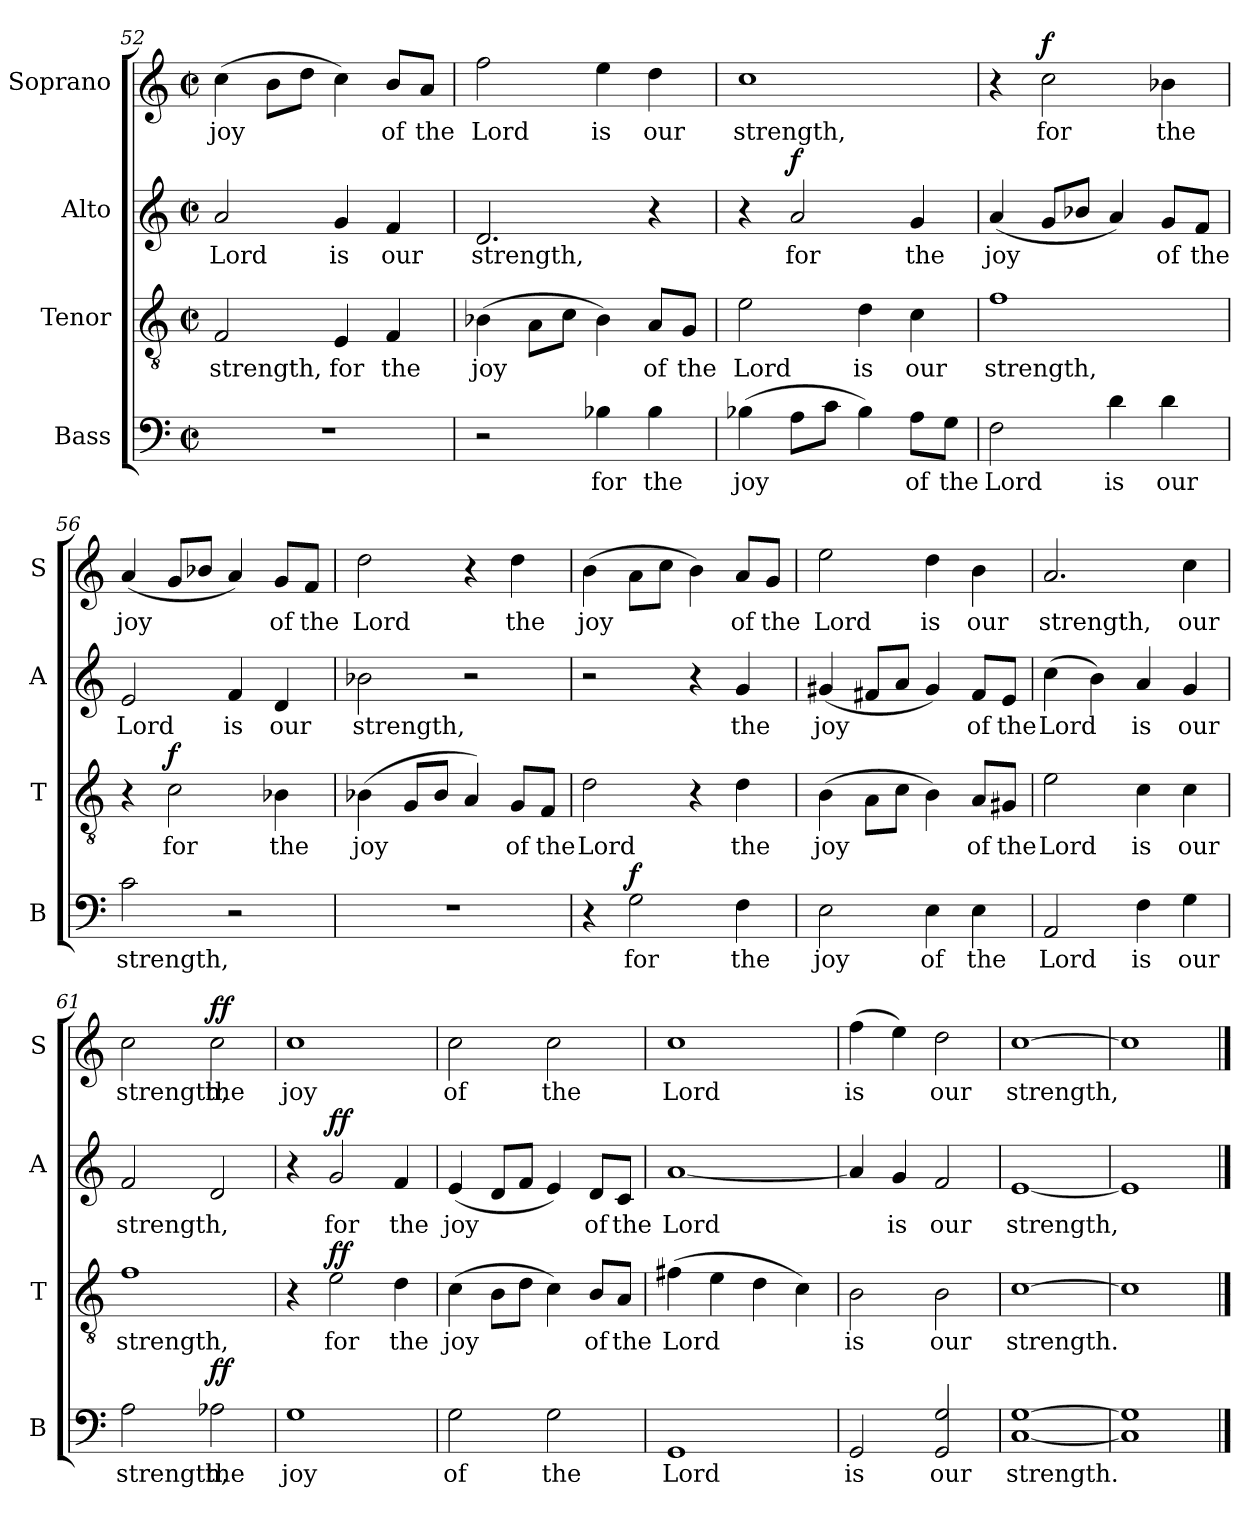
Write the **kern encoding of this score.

**kern	**text	**dynam	**kern	**text	**dynam	**kern	**text	**dynam	**kern	**text	**dynam
*part4	*part4	*part4	*part3	*part3	*part3	*part2	*part2	*part2	*part1	*part1	*part1
*staff4	*staff4	*staff4	*staff3	*staff3	*staff3	*staff2	*staff2	*staff2	*staff1	*staff1	*staff1
*I"Bass	*	*	*I"Tenor	*	*	*I"Alto	*	*	*I"Soprano	*	*
*I'B	*	*	*I'T	*	*	*I'A	*	*	*I'S	*	*
*clefF4	*	*	*clefGv2	*	*	*clefG2	*	*	*clefG2	*	*
*k[]	*	*	*k[]	*	*	*k[]	*	*	*k[]	*	*
*C:	*	*	*C:	*	*	*C:	*	*	*C:	*	*
*M2/2	*	*	*M2/2	*	*	*M2/2	*	*	*M2/2	*	*
*met(c|)	*	*	*met(c|)	*	*	*met(c|)	*	*	*met(c|)	*	*
=52	=52	=52	=52	=52	=52	=52	=52	=52	=52	=52	=52
!	!	!	!	!LO:LY:b	!	!	!LO:LY:b	!	!	!LO:LY:b	!
1r	.	.	2F/	strength,	.	2a/	Lord	.	(>4cc\	joy	.
.	.	.	.	.	.	.	.	.	8b\L	.	.
.	.	.	.	.	.	.	.	.	8dd\J	.	.
!	!	!	!	!LO:LY:b	!	!	!LO:LY:b	!	!	!	!
.	.	.	4E/	for	.	4g/	is	.	4cc\)	.	.
!	!	!	!	!LO:LY:b	!	!	!LO:LY:b	!	!	!LO:LY:b	!
.	.	.	4F/	the	.	4f/	our	.	8b/L	of	.
!	!	!	!	!	!	!	!	!	!	!LO:LY:b	!
.	.	.	.	.	.	.	.	.	8a/J	the	.
=53	=53	=53	=53	=53	=53	=53	=53	=53	=53	=53	=53
!	!	!	!	!LO:LY:b	!	!	!LO:LY:b	!	!	!LO:LY:b	!
2r	.	.	(>4B-X\	joy	.	2.d/	strength,	.	2ff\	Lord	.
.	.	.	8A\L	.	.	.	.	.	.	.	.
.	.	.	8c\J	.	.	.	.	.	.	.	.
!	!LO:LY:b	!	!	!	!	!	!	!	!	!LO:LY:b	!
4B-X\	for	.	4B-\)	.	.	.	.	.	4ee\	is	.
!	!LO:LY:b	!	!	!LO:LY:b	!	!	!	!	!	!LO:LY:b	!
4B-\	the	.	8A/L	of	.	4r	.	.	4dd\	our	.
!	!	!	!	!LO:LY:b	!	!	!	!	!	!	!
.	.	.	8G/J	the	.	.	.	.	.	.	.
!!LO:LB:g=z
=54	=54	=54	=54	=54	=54	=54	=54	=54	=54	=54	=54
!	!LO:LY:b	!	!	!LO:LY:b	!	!	!	!	!	!LO:LY:b	!
(>4B-X\	joy	.	2e\	Lord	.	4r	.	.	1cc	strength,	.
!	!	!	!	!	!	!	!LO:LY:b	!LO:DY:a	!	!	!
8A\L	.	.	.	.	.	2a/	for	f	.	.	.
8c\J	.	.	.	.	.	.	.	.	.	.	.
!	!	!	!	!LO:LY:b	!	!	!	!	!	!	!
4B-\)	.	.	4d\	is	.	.	.	.	.	.	.
!	!LO:LY:b	!	!	!LO:LY:b	!	!	!LO:LY:b	!	!	!	!
8A\L	of	.	4c\	our	.	4g/	the	.	.	.	.
!	!LO:LY:b	!	!	!	!	!	!	!	!	!	!
8G\J	the	.	.	.	.	.	.	.	.	.	.
=55	=55	=55	=55	=55	=55	=55	=55	=55	=55	=55	=55
!	!LO:LY:b	!	!	!LO:LY:b	!	!	!LO:LY:b	!	!	!	!
2F\	Lord	.	1f	strength,	.	(<4a/	joy	.	4r	.	.
!	!	!	!	!	!	!	!	!	!	!LO:LY:b	!LO:DY:a
.	.	.	.	.	.	8g/L	.	.	2cc\	for	f
.	.	.	.	.	.	8b-X/J	.	.	.	.	.
!	!LO:LY:b	!	!	!	!	!	!	!	!	!	!
4d\	is	.	.	.	.	4a/)	.	.	.	.	.
!	!LO:LY:b	!	!	!	!	!	!LO:LY:b	!	!	!LO:LY:b	!
4d\	our	.	.	.	.	8g/L	of	.	4b-X\	the	.
!	!	!	!	!	!	!	!LO:LY:b	!	!	!	!
.	.	.	.	.	.	8f/J	the	.	.	.	.
=56	=56	=56	=56	=56	=56	=56	=56	=56	=56	=56	=56
!	!LO:LY:b	!	!	!	!	!	!LO:LY:b	!	!	!LO:LY:b	!
2c\	strength,	.	4r	.	.	2e/	Lord	.	(<4a/	joy	.
!	!	!	!	!LO:LY:b	!LO:DY:a	!	!	!	!	!	!
.	.	.	2c\	for	f	.	.	.	8g/L	.	.
.	.	.	.	.	.	.	.	.	8b-X/J	.	.
!	!	!	!	!	!	!	!LO:LY:b	!	!	!	!
2r	.	.	.	.	.	4f/	is	.	4a/)	.	.
!	!	!	!	!LO:LY:b	!	!	!LO:LY:b	!	!	!LO:LY:b	!
.	.	.	4B-X\	the	.	4d/	our	.	8g/L	of	.
!	!	!	!	!	!	!	!	!	!	!LO:LY:b	!
.	.	.	.	.	.	.	.	.	8f/J	the	.
=57	=57	=57	=57	=57	=57	=57	=57	=57	=57	=57	=57
!	!	!	!	!LO:LY:b	!	!	!LO:LY:b	!	!	!LO:LY:b	!
1r	.	.	(>4B-X\	joy	.	2b-X\	strength,	.	2dd\	Lord	.
.	.	.	8G/L	.	.	.	.	.	.	.	.
.	.	.	8B-/J	.	.	.	.	.	.	.	.
.	.	.	4A/)	.	.	2r	.	.	4r	.	.
!	!	!	!	!LO:LY:b	!	!	!	!	!	!LO:LY:b	!
.	.	.	8G/L	of	.	.	.	.	4dd\	the	.
!	!	!	!	!LO:LY:b	!	!	!	!	!	!	!
.	.	.	8F/J	the	.	.	.	.	.	.	.
=58	=58	=58	=58	=58	=58	=58	=58	=58	=58	=58	=58
!	!	!	!	!LO:LY:b	!	!	!	!	!	!LO:LY:b	!
4r	.	.	2d\	Lord	.	2r	.	.	(>4b\	joy	.
!	!LO:LY:b	!LO:DY:a	!	!	!	!	!	!	!	!	!
2G\	for	f	.	.	.	.	.	.	8a\L	.	.
.	.	.	.	.	.	.	.	.	8cc\J	.	.
.	.	.	4r	.	.	4r	.	.	4b\)	.	.
!	!LO:LY:b	!	!	!LO:LY:b	!	!	!LO:LY:b	!	!	!LO:LY:b	!
4F\	the	.	4d\	the	.	4g/	the	.	8a/L	of	.
!	!	!	!	!	!	!	!	!	!	!LO:LY:b	!
.	.	.	.	.	.	.	.	.	8g/J	the	.
=59	=59	=59	=59	=59	=59	=59	=59	=59	=59	=59	=59
!	!LO:LY:b	!	!	!LO:LY:b	!	!	!LO:LY:b	!	!	!LO:LY:b	!
2E\	joy	.	(>4B\	joy	.	(<4g#X/	joy	.	2ee\	Lord	.
.	.	.	8A\L	.	.	8f#X/L	.	.	.	.	.
.	.	.	8c\J	.	.	8a/J	.	.	.	.	.
!	!LO:LY:b	!	!	!	!	!	!	!	!	!LO:LY:b	!
4E\	of	.	4B\)	.	.	4g#/)	.	.	4dd\	is	.
!	!LO:LY:b	!	!	!LO:LY:b	!	!	!LO:LY:b	!	!	!LO:LY:b	!
4E\	the	.	8A/L	of	.	8f#/L	of	.	4b\	our	.
!	!	!	!	!LO:LY:b	!	!	!LO:LY:b	!	!	!	!
.	.	.	8G#X/J	the	.	8e/J	the	.	.	.	.
!!LO:PB:g=z
=60	=60	=60	=60	=60	=60	=60	=60	=60	=60	=60	=60
!	!LO:LY:b	!	!	!LO:LY:b	!	!	!LO:LY:b	!	!	!LO:LY:b	!
2AA/	Lord	.	2e\	Lord	.	(>4cc\	Lord	.	2.a/	strength,	.
.	.	.	.	.	.	4b\)	.	.	.	.	.
!	!LO:LY:b	!	!	!LO:LY:b	!	!	!LO:LY:b	!	!	!	!
4F\	is	.	4c\	is	.	4a/	is	.	.	.	.
!	!LO:LY:b	!	!	!LO:LY:b	!	!	!LO:LY:b	!	!	!LO:LY:b	!
4G\	our	.	4c\	our	.	4g/	our	.	4cc\	our	.
=61	=61	=61	=61	=61	=61	=61	=61	=61	=61	=61	=61
!	!LO:LY:b	!	!	!LO:LY:b	!	!	!LO:LY:b	!	!	!LO:LY:b	!
2A\	strength,	.	1f	strength,	.	2f/	strength,	.	2cc\	strength,	.
!	!LO:LY:b	!LO:DY:a	!	!	!	!	!	!	!	!LO:LY:b	!LO:DY:a
2A-X\	the	ff	.	.	.	2d/	.	.	2cc\	the	ff
=62	=62	=62	=62	=62	=62	=62	=62	=62	=62	=62	=62
!	!LO:LY:b	!	!	!	!	!	!	!	!	!LO:LY:b	!
1G	joy	.	4r	.	.	4r	.	.	1cc	joy	.
!	!	!	!	!LO:LY:b	!LO:DY:a	!	!LO:LY:b	!LO:DY:a	!	!	!
.	.	.	2e\	for	ff	2g/	for	ff	.	.	.
!	!	!	!	!LO:LY:b	!	!	!LO:LY:b	!	!	!	!
.	.	.	4d\	the	.	4f/	the	.	.	.	.
=63	=63	=63	=63	=63	=63	=63	=63	=63	=63	=63	=63
!	!LO:LY:b	!	!	!LO:LY:b	!	!	!LO:LY:b	!	!	!LO:LY:b	!
2G\	of	.	(>4c\	joy	.	(<4e/	joy	.	2cc\	of	.
.	.	.	8B\L	.	.	8d/L	.	.	.	.	.
.	.	.	8d\J	.	.	8f/J	.	.	.	.	.
!	!LO:LY:b	!	!	!	!	!	!	!	!	!LO:LY:b	!
2G\	the	.	4c\)	.	.	4e/)	.	.	2cc\	the	.
!	!	!	!	!LO:LY:b	!	!	!LO:LY:b	!	!	!	!
.	.	.	8B/L	of	.	8d/L	of	.	.	.	.
!	!	!	!	!LO:LY:b	!	!	!LO:LY:b	!	!	!	!
.	.	.	8A/J	the	.	8c/J	the	.	.	.	.
=64	=64	=64	=64	=64	=64	=64	=64	=64	=64	=64	=64
!	!LO:LY:b	!	!	!LO:LY:b	!	!	!LO:LY:b	!	!	!LO:LY:b	!
1GG	Lord	.	(>4f#X\	Lord	.	[1a	Lord	.	1cc	Lord	.
.	.	.	4e\	.	.	.	.	.	.	.	.
.	.	.	4d\	.	.	.	.	.	.	.	.
.	.	.	4c\)	.	.	.	.	.	.	.	.
=65	=65	=65	=65	=65	=65	=65	=65	=65	=65	=65	=65
!	!LO:LY:b	!	!	!LO:LY:b	!	!	!	!	!	!LO:LY:b	!
2GG/	is	.	2B\	is	.	4a/]	.	.	(>4ff\	is	.
!	!	!	!	!	!	!	!LO:LY:b	!	!	!	!
.	.	.	.	.	.	4g/	is	.	4ee\)	.	.
!	!LO:LY:b	!	!	!LO:LY:b	!	!	!LO:LY:b	!	!	!LO:LY:b	!
2GG/ 2G/	our	.	2B\	our	.	2f/	our	.	2dd\	our	.
=66	=66	=66	=66	=66	=66	=66	=66	=66	=66	=66	=66
!	!LO:LY:b	!	!	!LO:LY:b	!	!	!LO:LY:b	!	!	!LO:LY:b	!
[1C [1G	strength.	.	[1c	strength.	.	[1e	strength,	.	[1cc	strength,	.
=67	=67	=67	=67	=67	=67	=67	=67	=67	=67	=67	=67
1C] 1G]	.	.	1c]	.	.	1e]	.	.	1cc]	.	.
==	==	==	==	==	==	==	==	==	==	==	==
*-	*-	*-	*-	*-	*-	*-	*-	*-	*-	*-	*-
